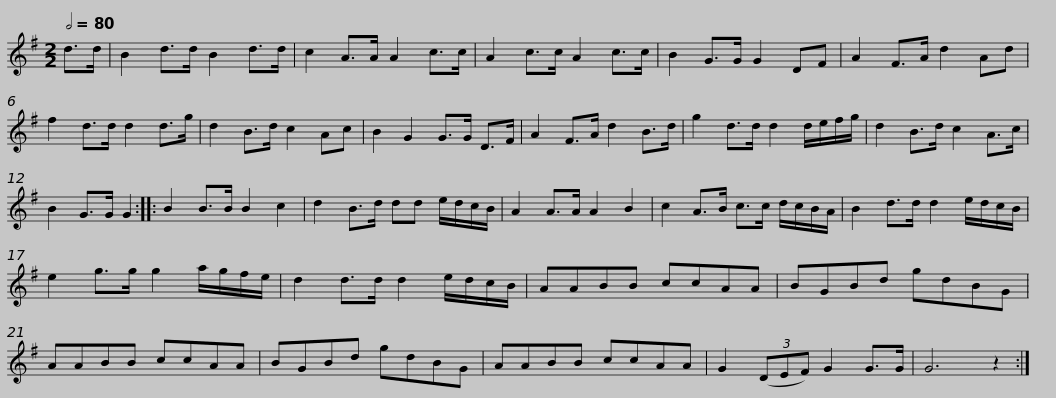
X:1
L:1/8
Q:1/2=80
M:2/2
I:linebreak $
K:G
V:1 treble
V:1
 d>d | B2 d>d B2 d>d | c2 A>A A2 c>c | A2 c>c A2 c>c | B2 G>G G2 DF | %5
 A2 F>A d2 Ad | f2 d>d d2 d>g |$ d2 B>d c2 Ac | B2 G2 G>G D>F | A2 F>A d2 B>d | %10
 g2 d>d d2 d/e/f/g/ | d2 B>d c2 A>c | B2 G>G G2 ::$ B2 B>B B2 c2 | d2 B>d dd e/d/c/B/ | %15
 A2 A>A A2 B2 | c2 A>B c>c d/c/B/A/ | B2 d>d d2 e/d/c/B/ |$ e2 g>g g2 a/g/f/e/ | d2 d>d d2 e/d/c/B/ | %20
 AABB ccAA | BGBd gdBG | AABB ccAA |$ BGBd gdBG | AABB ccAA | %25
 G2 (3(DEF) G2 G>G | G6 z2 :| %27
